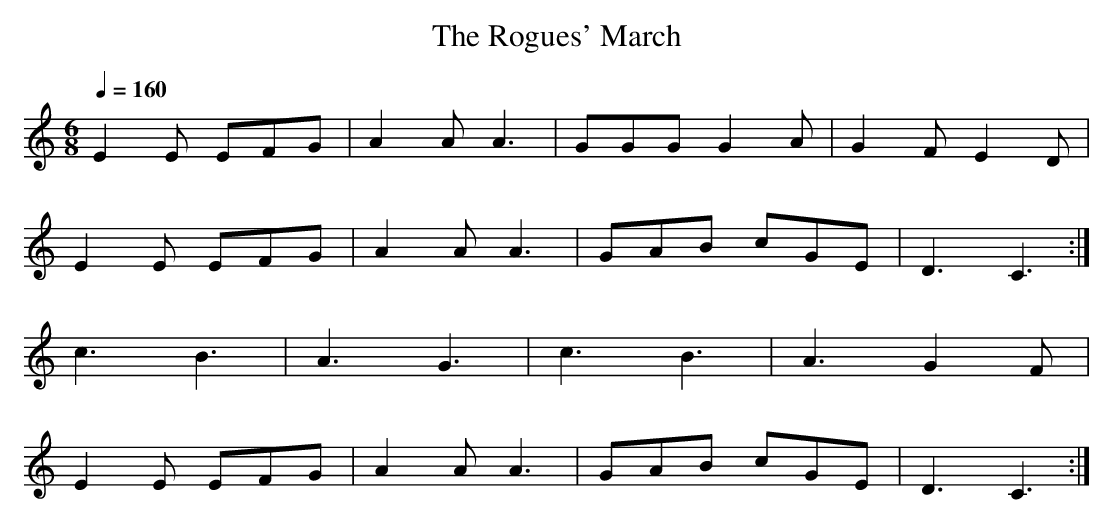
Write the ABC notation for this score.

X:1
T:Rogues' March, The
M:6/8
L:1/4
Q:1/4=160
K:Cmaj clef=treble
E E/2 E/2F/2G/2 | A A<A | G/2G/2G/2 G A/2 | G F/2 E D/2 |
E E/2 E/2F/2G/2 | A A<A | G/2A/2B/2 c/2G/2E/2 | D3/2 C3/2 :|
c3/2 B3/2 | A3/2 G3/2 |\
c3/2 B3/2 | A3/2 G F/2 |
E E/2 E/2F/2G/2 | A A<A | G/2A/2B/2 c/2G/2E/2 | D3/2 C3/2 :|
